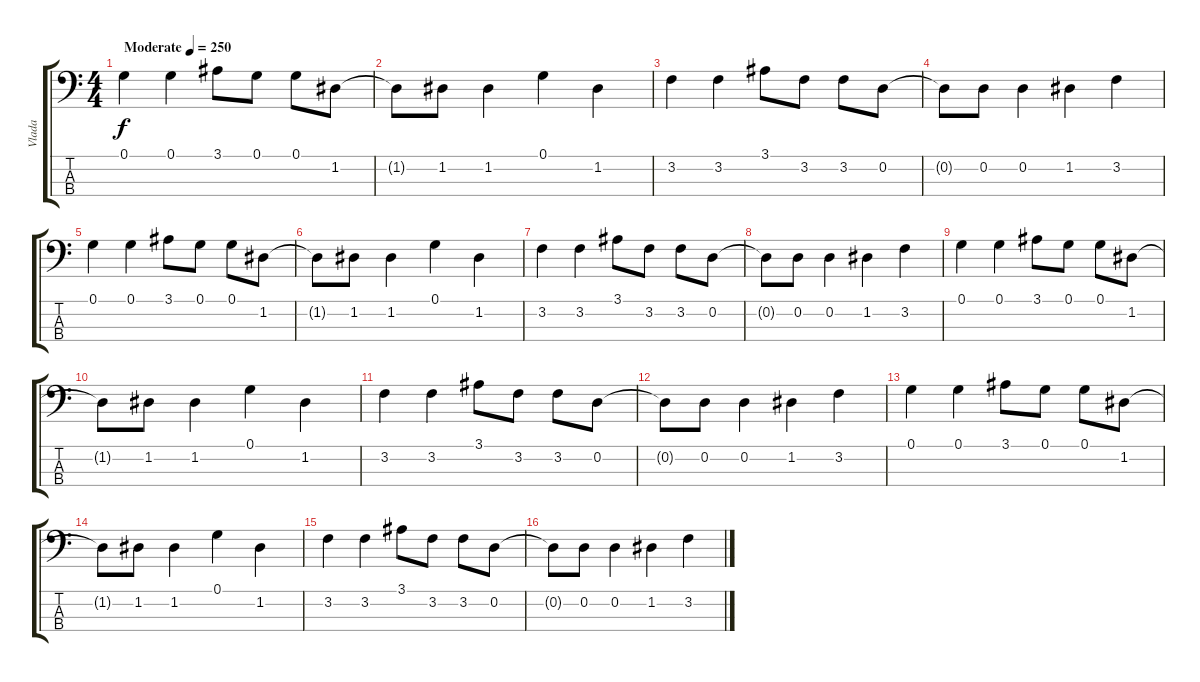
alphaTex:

\track ("Vlada" "Vlada") {instrument electricbassfinger}
\staff {score tabs}
\tuning (G2 D2 A1 E1) {hide}
\ts (4 4)
\tempo (250 "Moderate")
\clef f4
\ks c
0.1.4{dy f instrument electricbassfinger} 0.1.4 3.1.8 0.1.8 0.1.8 1.2.8 |
1.2{t}.8 1.2.8 1.2.4 0.1.4 1.2.4 |
3.2.4 3.2.4 3.1.8 3.2.8 3.2.8 0.2.8 |
0.2{t}.8 0.2.8 0.2.4 1.2.4 3.2.4 |
0.1.4 0.1.4 3.1.8 0.1.8 0.1.8 1.2.8 |
1.2{t}.8 1.2.8 1.2.4 0.1.4 1.2.4 |
3.2.4 3.2.4 3.1.8 3.2.8 3.2.8 0.2.8 |
0.2{t}.8 0.2.8 0.2.4 1.2.4 3.2.4 |
0.1.4 0.1.4 3.1.8 0.1.8 0.1.8 1.2.8 |
1.2{t}.8 1.2.8 1.2.4 0.1.4 1.2.4 |
3.2.4 3.2.4 3.1.8 3.2.8 3.2.8 0.2.8 |
0.2{t}.8 0.2.8 0.2.4 1.2.4 3.2.4 |
0.1.4 0.1.4 3.1.8 0.1.8 0.1.8 1.2.8 |
1.2{t}.8 1.2.8 1.2.4 0.1.4 1.2.4 |
3.2.4 3.2.4 3.1.8 3.2.8 3.2.8 0.2.8 |
0.2{t}.8 0.2.8 0.2.4 1.2.4 3.2.4
